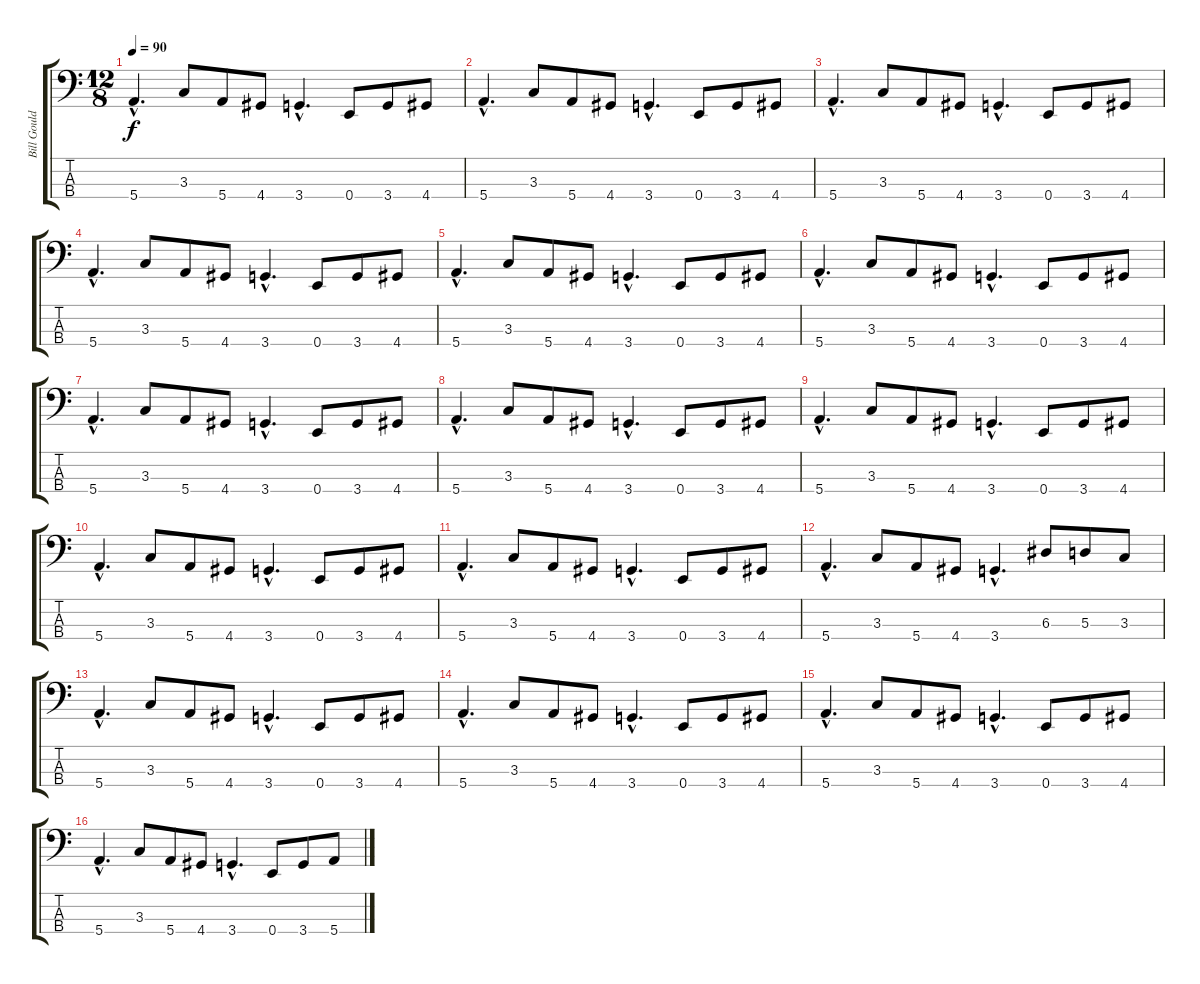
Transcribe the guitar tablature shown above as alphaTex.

\track ("Bill Gould" "Bill Gould") {instrument electricbassfinger}
\staff {score tabs}
\tuning (G2 D2 A1 E1) {hide}
\ts (12 8)
\tempo 90
\clef f4
\ks c
5.4{hac}.4{d dy f instrument electricbassfinger} 3.3.8 5.4.8 4.4.8 3.4{hac}.4{d} 0.4.8 3.4.8 4.4.8 |
5.4{hac}.4{d} 3.3.8 5.4.8 4.4.8 3.4{hac}.4{d} 0.4.8 3.4.8 4.4.8 |
5.4{hac}.4{d} 3.3.8 5.4.8 4.4.8 3.4{hac}.4{d} 0.4.8 3.4.8 4.4.8 |
5.4{hac}.4{d} 3.3.8 5.4.8 4.4.8 3.4{hac}.4{d} 0.4.8 3.4.8 4.4.8 |
5.4{hac}.4{d} 3.3.8 5.4.8 4.4.8 3.4{hac}.4{d} 0.4.8 3.4.8 4.4.8 |
5.4{hac}.4{d} 3.3.8 5.4.8 4.4.8 3.4{hac}.4{d} 0.4.8 3.4.8 4.4.8 |
5.4{hac}.4{d} 3.3.8 5.4.8 4.4.8 3.4{hac}.4{d} 0.4.8 3.4.8 4.4.8 |
5.4{hac}.4{d} 3.3.8 5.4.8 4.4.8 3.4{hac}.4{d} 0.4.8 3.4.8 4.4.8 |
5.4{hac}.4{d} 3.3.8 5.4.8 4.4.8 3.4{hac}.4{d} 0.4.8 3.4.8 4.4.8 |
5.4{hac}.4{d} 3.3.8 5.4.8 4.4.8 3.4{hac}.4{d} 0.4.8 3.4.8 4.4.8 |
5.4{hac}.4{d} 3.3.8 5.4.8 4.4.8 3.4{hac}.4{d} 0.4.8 3.4.8 4.4.8 |
5.4{hac}.4{d} 3.3.8 5.4.8 4.4.8 3.4{hac}.4{d} 6.3.8 5.3.8 3.3.8 |
5.4{hac}.4{d} 3.3.8 5.4.8 4.4.8 3.4{hac}.4{d} 0.4.8 3.4.8 4.4.8 |
5.4{hac}.4{d} 3.3.8 5.4.8 4.4.8 3.4{hac}.4{d} 0.4.8 3.4.8 4.4.8 |
5.4{hac}.4{d} 3.3.8 5.4.8 4.4.8 3.4{hac}.4{d} 0.4.8 3.4.8 4.4.8 |
5.4{hac}.4{d} 3.3.8 5.4.8 4.4.8 3.4{hac}.4{d} 0.4.8 3.4.8 5.4.8
